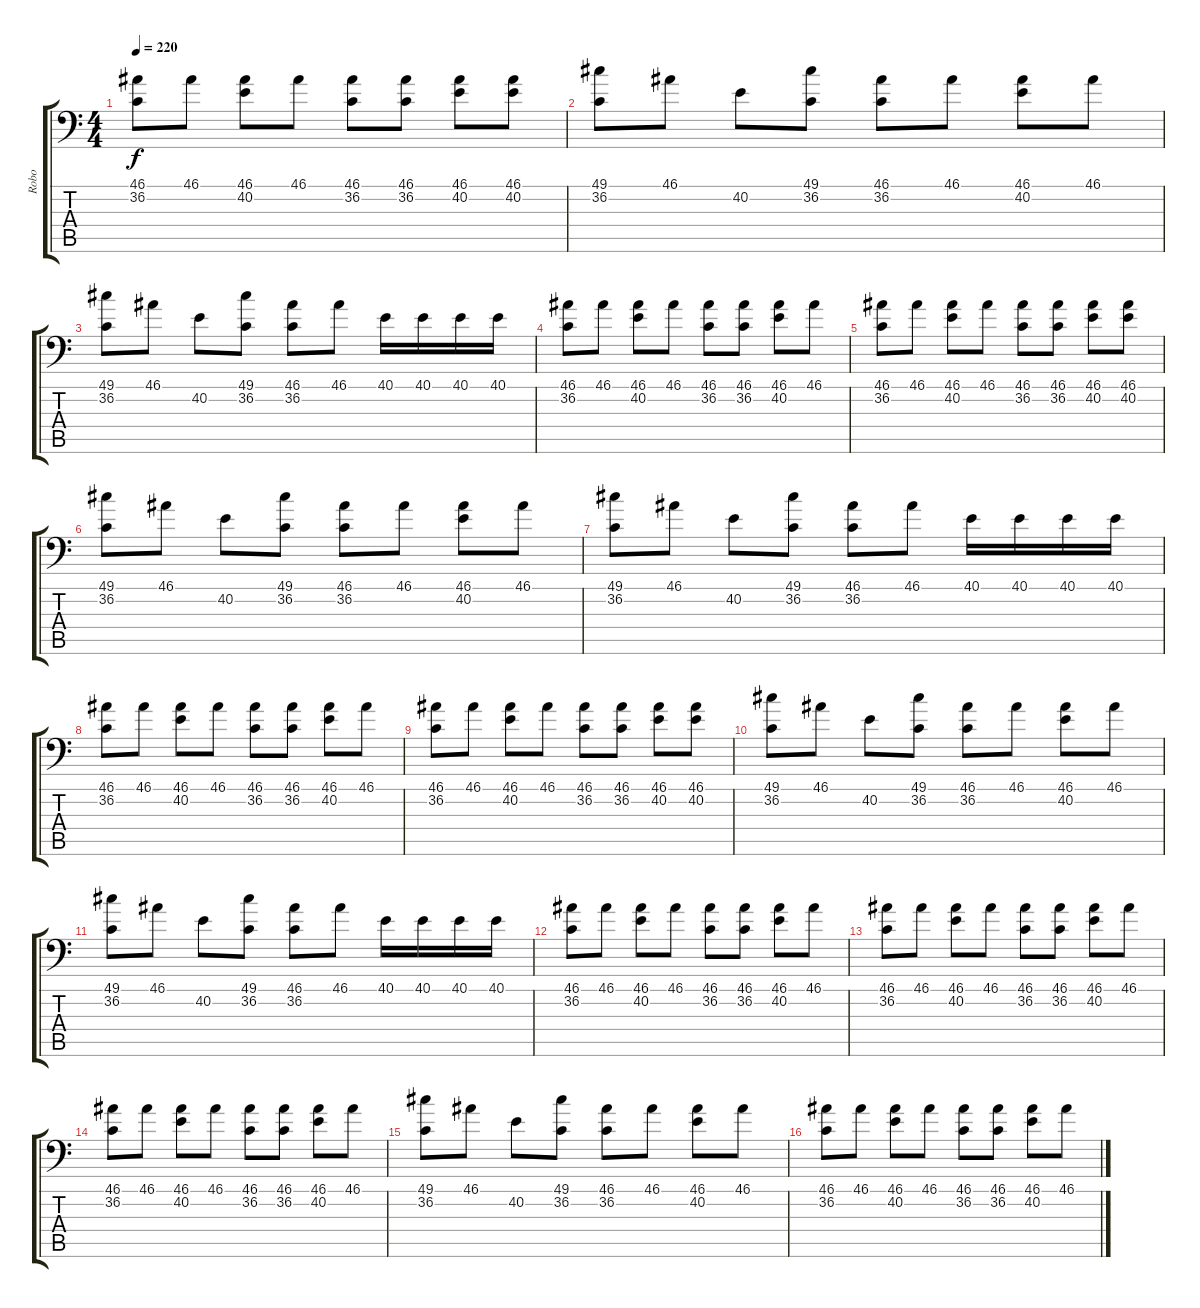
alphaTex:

\track ("Robo" "Robo") {instrument acousticgrandpiano}
\staff {score tabs}
\tuning (C-1 C-1 C-1 C-1 C-1 C-1) {hide}
\ts (4 4)
\tempo 220
\clef f4
\ks c
(46.1 36.2).8{dy f} 46.1.8 (46.1 40.2).8 46.1.8 (46.1 36.2).8 (46.1 36.2).8 (46.1 40.2).8 (46.1 40.2).8 |
(49.1 36.2).8 46.1.8 40.2.8 (49.1 36.2).8 (46.1 36.2).8 46.1.8 (46.1 40.2).8 46.1.8 |
(49.1 36.2).8 46.1.8 40.2.8 (49.1 36.2).8 (46.1 36.2).8 46.1.8 40.1.16 40.1.16 40.1.16 40.1.16 |
(46.1 36.2).8 46.1.8 (46.1 40.2).8 46.1.8 (46.1 36.2).8 (46.1 36.2).8 (46.1 40.2).8 46.1.8 |
(46.1 36.2).8 46.1.8 (46.1 40.2).8 46.1.8 (46.1 36.2).8 (46.1 36.2).8 (46.1 40.2).8 (46.1 40.2).8 |
(49.1 36.2).8 46.1.8 40.2.8 (49.1 36.2).8 (46.1 36.2).8 46.1.8 (46.1 40.2).8 46.1.8 |
(49.1 36.2).8 46.1.8 40.2.8 (49.1 36.2).8 (46.1 36.2).8 46.1.8 40.1.16 40.1.16 40.1.16 40.1.16 |
(46.1 36.2).8 46.1.8 (46.1 40.2).8 46.1.8 (46.1 36.2).8 (46.1 36.2).8 (46.1 40.2).8 46.1.8 |
(46.1 36.2).8 46.1.8 (46.1 40.2).8 46.1.8 (46.1 36.2).8 (46.1 36.2).8 (46.1 40.2).8 (46.1 40.2).8 |
(49.1 36.2).8 46.1.8 40.2.8 (49.1 36.2).8 (46.1 36.2).8 46.1.8 (46.1 40.2).8 46.1.8 |
(49.1 36.2).8 46.1.8 40.2.8 (49.1 36.2).8 (46.1 36.2).8 46.1.8 40.1.16 40.1.16 40.1.16 40.1.16 |
(46.1 36.2).8 46.1.8 (46.1 40.2).8 46.1.8 (46.1 36.2).8 (46.1 36.2).8 (46.1 40.2).8 46.1.8 |
(46.1 36.2).8 46.1.8 (46.1 40.2).8 46.1.8 (46.1 36.2).8 (46.1 36.2).8 (46.1 40.2).8 46.1.8 |
(46.1 36.2).8 46.1.8 (46.1 40.2).8 46.1.8 (46.1 36.2).8 (46.1 36.2).8 (46.1 40.2).8 46.1.8 |
(49.1 36.2).8 46.1.8 40.2.8 (49.1 36.2).8 (46.1 36.2).8 46.1.8 (46.1 40.2).8 46.1.8 |
(46.1 36.2).8 46.1.8 (46.1 40.2).8 46.1.8 (46.1 36.2).8 (46.1 36.2).8 (46.1 40.2).8 46.1.8
